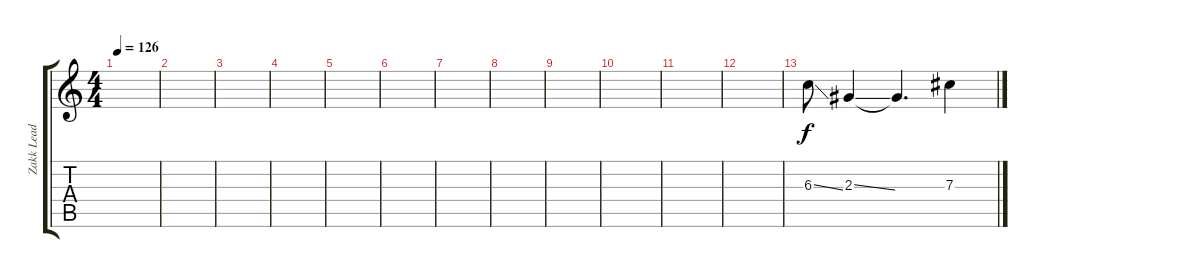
\track ("Zakk Lead" "Zakk Lead") {instrument overdrivenguitar}
\staff {score tabs}
\tuning (Eb4 Bb3 Gb3 Db3 Ab2 Eb2) {hide}
\ts (4 4)
\tempo 126
\clef g2
\ks c
|
|
|
|
|
|
|
|
|
|
|
|
6.3{ss}.8 2.3{ss}.4 2.3{t}.4{d} 7.3.4
